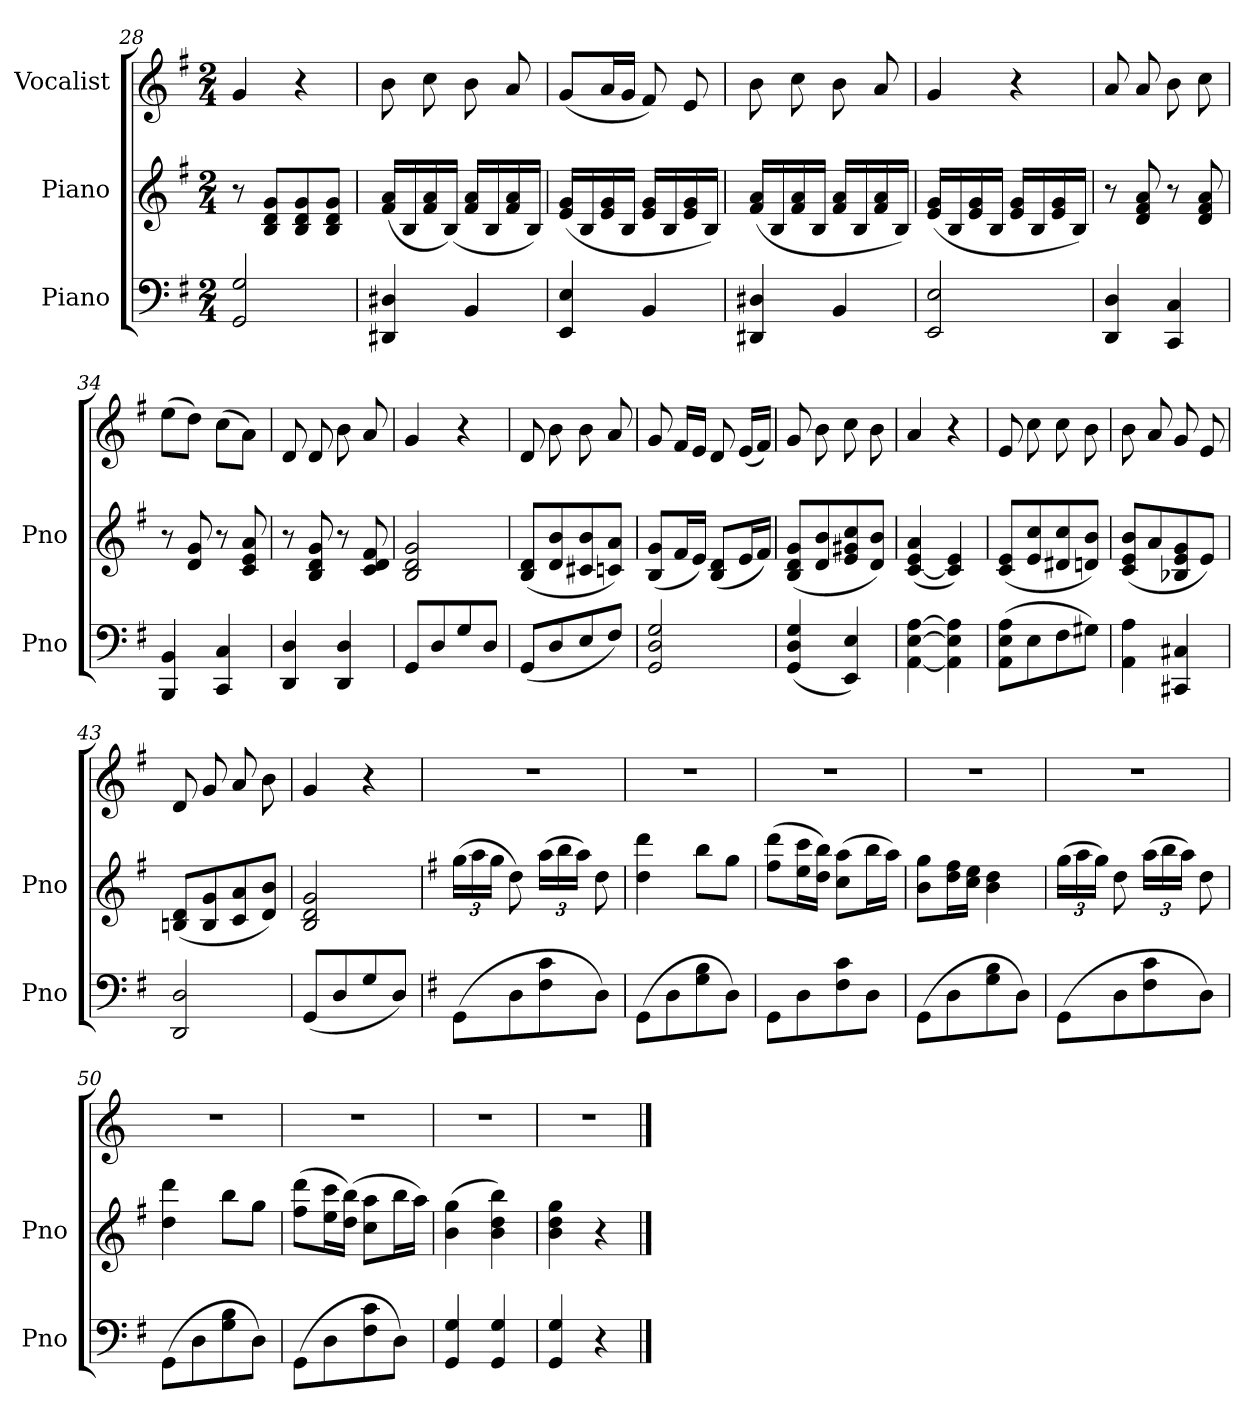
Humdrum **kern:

**kern	**kern	**kern
*part3	*part2	*part1
*staff3	*staff2	*staff1
*I"Piano	*I"Piano	*I"Vocalist
*I'Pno	*I'Pno	*
*clefF4	*clefG2	*clefG2
*k[f#]	*k[f#]	*k[f#]
*G:	*G:	*G:
*M2/4	*M2/4	*M2/4
=28	=28	=28
2GG 2G	8r	4g
.	8B 8d 8gL	.
.	8B 8d 8g	4r
.	8B 8d 8gJ	.
=29	=29	=29
4DD#X 4D#X	(16f# 16aLL	8b
.	16B	.
.	16f# 16a	8cc
.	(16BJJ)	.
4BB	16f# 16aLL	8b
.	16B	.
.	16f# 16a	8a
.	16BJJ)	.
=30	=30	=30
4EE 4E	(16e 16gLL	(8gL
.	16B	.
.	16e 16g	16aL
.	16BJJ	16gJJ
4BB	16e 16gLL	8f#)
.	16B	.
.	16e 16g	8e
.	16BJJ)	.
=31	=31	=31
4DD#X 4D#X	(16f# 16aLL	8b
.	16B	.
.	16f# 16a	8cc
.	16BJJ	.
4BB	16f# 16aLL	8b
.	16B	.
.	16f# 16a	8a
.	16BJJ)	.
=32	=32	=32
2EE 2E	(16e 16gLL	4g
.	16B	.
.	16e 16g	.
.	16BJJ	.
.	16e 16gLL	4r
.	16B	.
.	16e 16g	.
.	16BJJ)	.
=33	=33	=33
4DD 4D	8r	8a
.	8d 8f# 8a	8a
4CC 4C	8r	8b
.	8d 8f# 8a	8cc
=34	=34	=34
4BBB 4BB	8r	(8eeL
.	8d 8g	8ddJ)
4CC 4C	8r	(8ccL
.	8c 8e 8a	8aJ)
=35	=35	=35
4DD 4D	8r	8d
.	8B 8d 8g	8d
4DD 4D	8r	8b
.	8c 8d 8f#	8a
=36	=36	=36
8GGL	2B 2d 2g	4g
8D	.	.
8G	.	4r
8DJ	.	.
=37	=37	=37
(8GGL	(8B 8dL	8d
8D	8d 8b	8b
8E	8c#X 8b	8b
8F#J)	8cn 8aJ)	8a
=38	=38	=38
2GG 2D 2G	(8B 8gL	8g
.	16f#L	16f#LL
.	16eJJ)	16eJJ
.	(8B 8dL	8d
.	16eL	(16eLL
.	16f#JJ)	16f#JJ)
=39	=39	=39
(4GG 4D 4G	(8B 8d 8gL	8g
.	8d 8b	8b
4EE 4E)	8e 8g#X 8cc	8cc
.	8d 8bJ)	8b
=40	=40	=40
[4AA [4E [4A	([4c 4e 4a	4a
4AA] 4E] 4A]	4c] 4e)	4r
=41	=41	=41
(8AA 8E 8AL	(8c 8eL	8e
8E	8e 8cc	8cc
8F#	8d#X 8cc	8cc
8G#XJ)	8dn 8bJ)	8b
=42	=42	=42
4AA 4A	(8c 8e 8bL	8b
.	8a	8a
4CC#X 4C#X	8B-X 8e 8g	8g
.	8eJ)	8e
=43	=43	=43
2DD 2D	(8Bn 8dL	8d
.	8B 8g	8g
.	8c 8a	8a
.	8d 8bJ)	8b
=44	=44	=44
(8GGL	2B 2d 2g	4g
8D	.	.
8G	.	4r
8DJ)	.	.
=45	=45	=45
*	*	*k[]
(8GGL	(24ggLL	2r
.	24aa	.
.	24ggJJ	.
8D	8dd)	.
8F# 8c	(24aaLL	.
.	24bb	.
.	24aaJJ)	.
8DJ)	8dd	.
=46	=46	=46
(8GGL	4dd 4ddd	2r
8D	.	.
8G 8B	8bbL	.
8DJ)	8ggJ	.
=47	=47	=47
8GGL	(8ff# 8dddL	2r
8D	16ee 16cccL	.
.	16dd 16bbJJ)	.
8F# 8c	(8cc 8aaL	.
8DJ	16bbL	.
.	16aaJJ)	.
=48	=48	=48
(8GGL	8b 8ggL	2r
8D	16dd 16ff#L	.
.	16cc 16eeJJ	.
8G 8B	4b 4dd	.
8DJ)	.	.
=49	=49	=49
(8GGL	(24ggLL	2r
.	24aa	.
.	24ggJJ)	.
8D	8dd	.
8F# 8c	(24aaLL	.
.	24bb	.
.	24aaJJ)	.
8DJ)	8dd	.
=50	=50	=50
(8GGL	4dd 4ddd	2r
8D	.	.
8G 8B	8bbL	.
8DJ)	8ggJ	.
=51	=51	=51
(8GGL	(8ff# 8dddL	2r
8D	16ee 16cccL	.
.	(16dd 16bbJJ)	.
8F# 8c	8cc 8aaL	.
8DJ)	16bbL	.
.	16aaJJ)	.
=52	=52	=52
4GG 4G	(4b 4gg	2r
4GG 4G	4b 4dd 4bb)	.
=53	=53	=53
4GG 4G	4b 4dd 4gg	2r
4r	4r	.
==	==	==
*-	*-	*-
